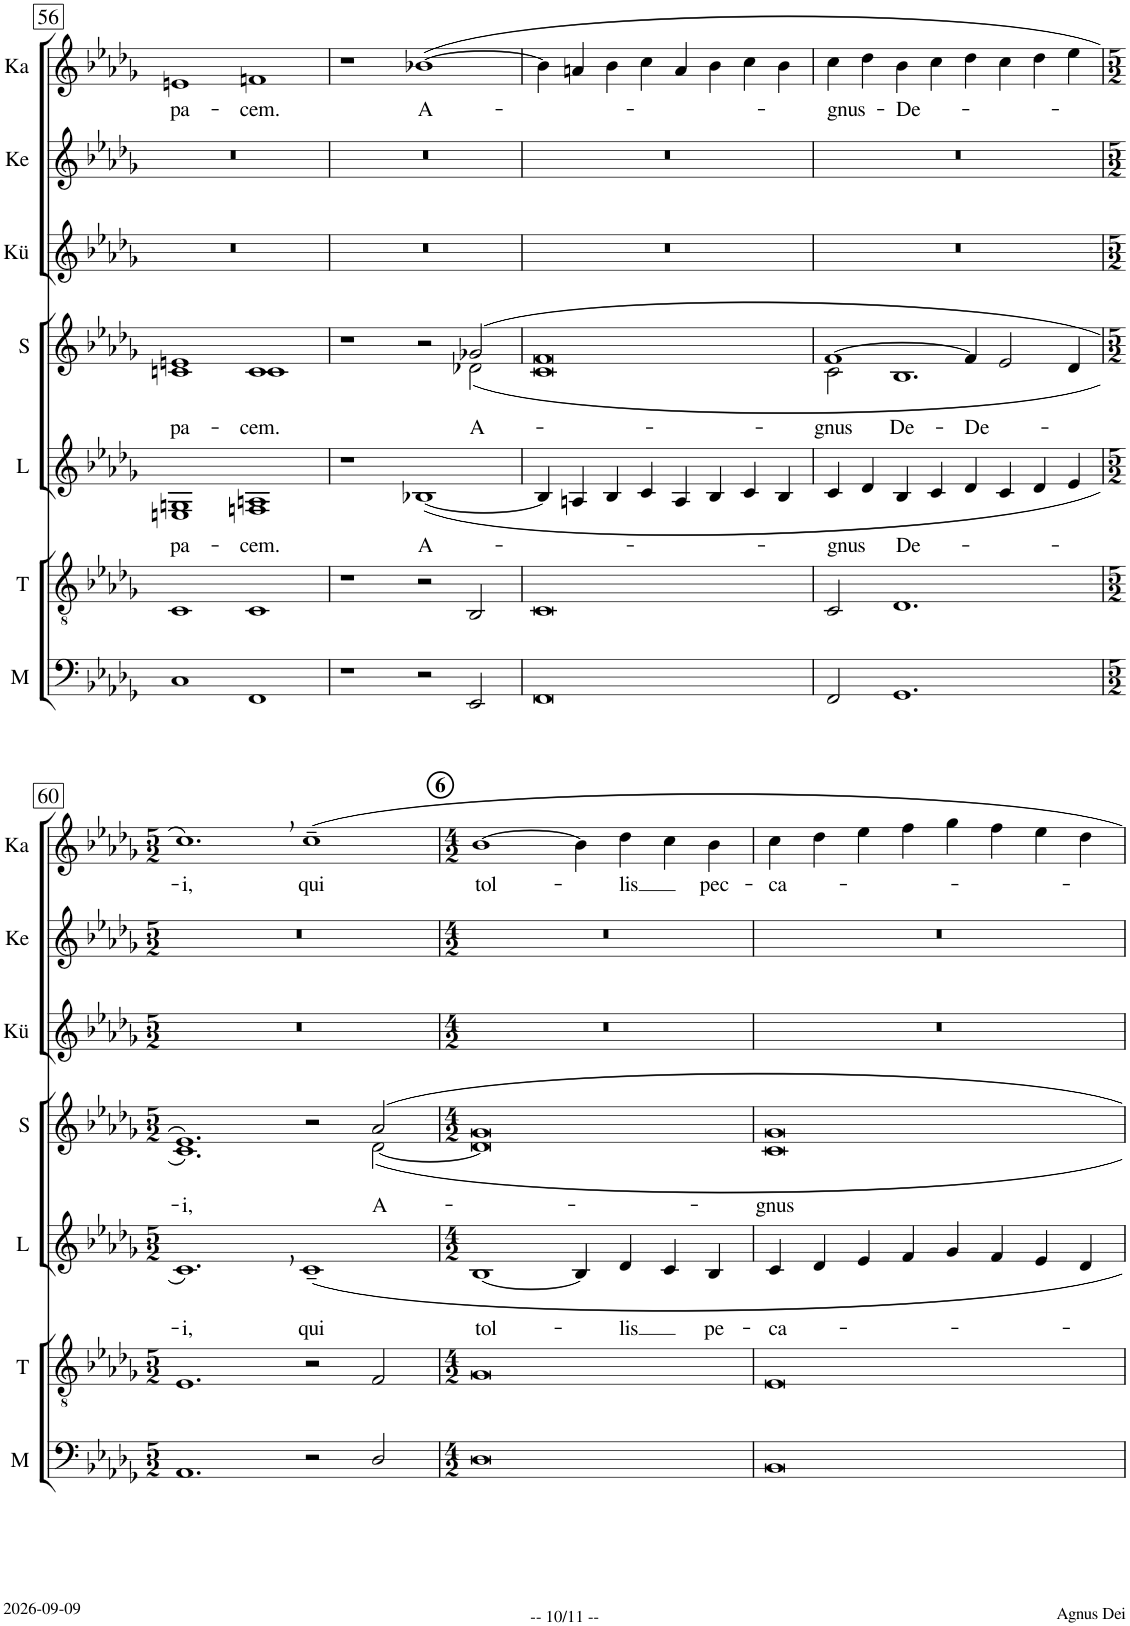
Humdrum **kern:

**kern	**kern	**kern	**text	**kern	**text	**kern	**kern	**kern	**text
*part7	*part6	*part5	*part5	*part4	*part4	*part3	*part2	*part1	*part1
*staff7	*staff6	*staff5	*staff5	*staff4	*staff4	*staff3	*staff2	*staff1	*staff1
*I"M	*I"T	*I"L	*	*I"S	*	*I"Kü	*I"Ke	*I"Ka	*
*I'M	*I'T	*I'L	*	*I'S	*	*I'Kü	*I'Ke	*I'Ka	*
!!LO:PB:g=z
*clefF4	*clefGv2	*clefG2	*	*clefG2	*	*clefG2	*clefG2	*clefG2	*
*k[b-e-a-d-g-]	*k[b-e-a-d-g-]	*k[b-e-a-d-g-]	*	*k[b-e-a-d-g-]	*	*k[b-e-a-d-g-]	*k[b-e-a-d-g-]	*k[b-e-a-d-g-]	*
*M4/2	*M4/2	*M4/2	*	*M4/2	*	*M4/2	*M4/2	*M4/2	*
=56	=56	=56	=56	=56	=56	=56	=56	=56	=56
!	!	!	!LO:LY:b	!	!LO:LY:b	!	!	!	!LO:LY:b
*	*	*^	*	*^	*	*	*	*	*
1C	1C	1Gn	1En	pa-	1en	1cn	pa-	0r	0r	1en	pa-
!	!	!	!	!LO:LY:b	!	!	!LO:LY:b	!	!	!	!LO:LY:b
1FF	1C	1An	1Fn	-cem.	1c	1c	-cem.	.	.	1fn	-cem.
*	*	*v	*v	*	*	*	*	*	*	*	*
=57	=57	=57	=57	=57	=57	=57	=57	=57	=57	=57
1r	1r	1r	.	1r	1.ryy	.	0r	0r	1r	.
!	!	!	!LO:LY:b	!	!	!	!	!	!	!LO:LY:b
2r	2r	([1B-X	A-	2r	.	.	.	.	([1b-X	A-
!	!	!	!	!	!	!LO:LY:b	!	!	!	!
2EE-/	2BB-/	.	.	(2g-X/	(2d-X\	A-	.	.	.	.
=58	=58	=58	=58	=58	=58	=58	=58	=58	=58	=58
0FF	0C	4B-/]	.	0f	0c	.	0r	0r	4b-\]	.
.	.	4An/	.	.	.	.	.	.	4an/	.
.	.	4B-/	.	.	.	.	.	.	4b-\	.
.	.	4c/	.	.	.	.	.	.	4cc\	.
.	.	4A/	.	.	.	.	.	.	4a/	.
.	.	4B-/	.	.	.	.	.	.	4b-\	.
.	.	4c/	.	.	.	.	.	.	4cc\	.
.	.	4B-/	.	.	.	.	.	.	4b-\	.
=59	=59	=59	=59	=59	=59	=59	=59	=59	=59	=59
!	!	!	!LO:LY:b	!	!	!LO:LY:b	!	!	!	!LO:LY:b
2FF/	2C/	4c/	-gnus	[1f	2c\	-gnus	0r	0r	4cc\	-gnus-
.	.	4d-/	.	.	.	.	.	.	4dd-\	.
!	!	!	!LO:LY:b	!	!	!LO:LY:b	!	!	!	!LO:LY:b
1.GG-	1.D-	4B-/	De-	.	1.B-	De-	.	.	4b-\	-De-
.	.	4c/	.	.	.	.	.	.	4cc\	.
!	!	!	!	!	!	!LO:LY:b	!	!	!	!
.	.	4d-/	.	4f/]	.	De-	.	.	4dd-\	.
.	.	4c/	.	2e-/	.	.	.	.	4cc\	.
.	.	4d-/	.	.	.	.	.	.	4dd-\	.
.	.	4e-/	.	4d-/	.	.	.	.	4ee-\	.
!!LO:LB:g=z
=60	=60	=60	=60	=60	=60	=60	=60	=60	=60	=60
*M5/2	*M5/2	*M5/2	*	*M5/2	*	*	*M5/2	*M5/2	*M5/2	*
!	!	!	!LO:LY:b	!	!	!LO:LY:b	!	!	!	!LO:LY:b
1.AA-	1.E-	1.c,<)	-i,	1.e-)	1.c)	-i,	2%5r	2%5r	1.cc,)	-i,
!	!	!	!LO:LY:b	!	!	!	!	!	!	!LO:LY:b
2r	2r	1c~	qui	2r	2ryy	.	.	.	1cc~	qui
!	!	!	!	!	!	!LO:LY:b	!	!	!	!
2D-/	2F/	.	.	2a-/	[2d-\	A-	.	.	.	.
!!LO:REH:place=s1:a:B:cj:enc=circle:fs=12:t=6
=61	=61	=61	=61	=61	=61	=61	=61	=61	=61	=61
*M4/2	*M4/2	*M4/2	*	*M4/2	*	*	*M4/2	*M4/2	*M4/2	*
!	!	!	!LO:LY:b	!	!	!	!	!	!	!LO:LY:b
0D-	0G-	[1B-	tol-	0g-	0d-]	.	0r	0r	[1b-	tol-
.	.	4B-/]	.	.	.	.	.	.	4b-\]	.
!	!	!	!LO:LY:b	!	!	!	!	!	!	!LO:LY:b
.	.	4d-/	-lis	.	.	.	.	.	4dd-\	-lis
.	.	4c/	.	.	.	.	.	.	4cc\	.
!	!	!	!LO:LY:b	!	!	!	!	!	!	!LO:LY:b
.	.	4B-/	pe-	.	.	.	.	.	4b-\	pec-
=62	=62	=62	=62	=62	=62	=62	=62	=62	=62	=62
!	!	!	!LO:LY:b	!	!	!LO:LY:b	!	!	!	!LO:LY:b
0BB-	0E-	4c/	-ca-	0g-	0c	-gnus	0r	0r	4cc\	-ca-
.	.	4d-/	.	.	.	.	.	.	4dd-\	.
.	.	4e-/	.	.	.	.	.	.	4ee-\	.
.	.	4f/	.	.	.	.	.	.	4ff\	.
.	.	4g-/	.	.	.	.	.	.	4gg-\	.
.	.	4f/	.	.	.	.	.	.	4ff\	.
.	.	4e-/	.	.	.	.	.	.	4ee-\	.
.	.	4d-/	.	.	.	.	.	.	4dd-\	.
*	*	*	*	*v	*v	*	*	*	*	*
=	=	=	=	=	=	=	=	=	=
*-	*-	*-	*-	*-	*-	*-	*-	*-	*-
